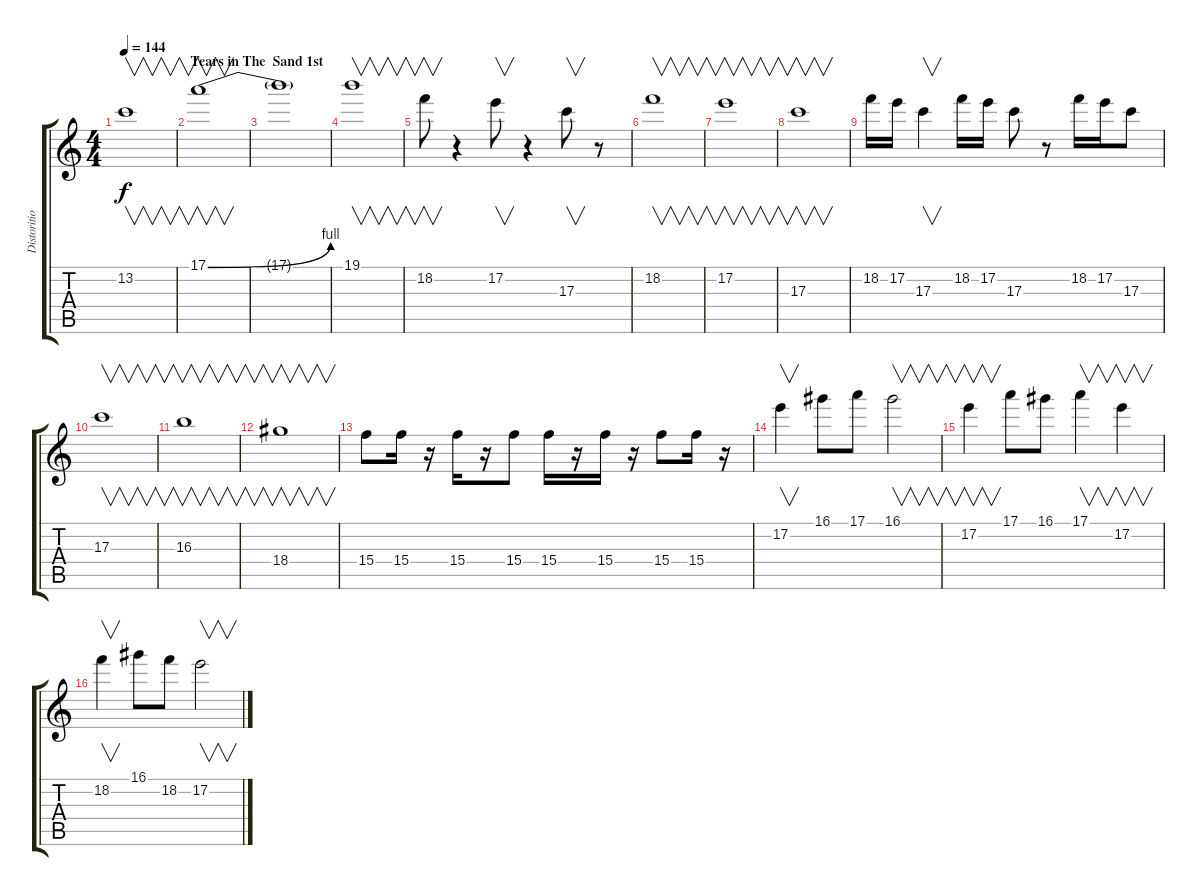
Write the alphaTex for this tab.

\track ("Distorition Guitar" "Distoritio") {instrument distortionguitar}
\staff {score tabs}
\tuning (E4 B3 G3 D3 A2 E2) {hide}
\ts (4 4)
\tempo 144
\clef g2
\ks c
13.2.1{v dy f} |
\section ("" "Tears in The  Sand 1st")
17.1{be (bend 0 0 60 4)}.1{v} |
17.1{t}.1 |
19.1.1{v} |
18.2.8{v} r.4 17.2.8{v} r.4 17.3.8{v} r.8 |
18.2.1{v} |
17.2.1{v} |
17.3.1{v} |
18.2.16 17.2.16 17.3.4{v} 18.2.16 17.2.16 17.3.8 r.8 18.2.16 17.2.16 17.3.8 |
17.3.1{v} |
16.3.1{v} |
18.4.1{v} |
15.4.8 15.4.16 r.16 15.4.16 r.16 15.4.8 15.4.16 r.16 15.4.16 r.16 15.4.8 15.4.16 r.16 |
17.2.4{v} 16.1.8 17.1.8 16.1.2{v} |
17.2.4{v} 17.1.8 16.1.8 17.1.4{v} 17.2.4{v} |
18.2.4{v} 16.1.8 18.2.8 17.2.2{v}
